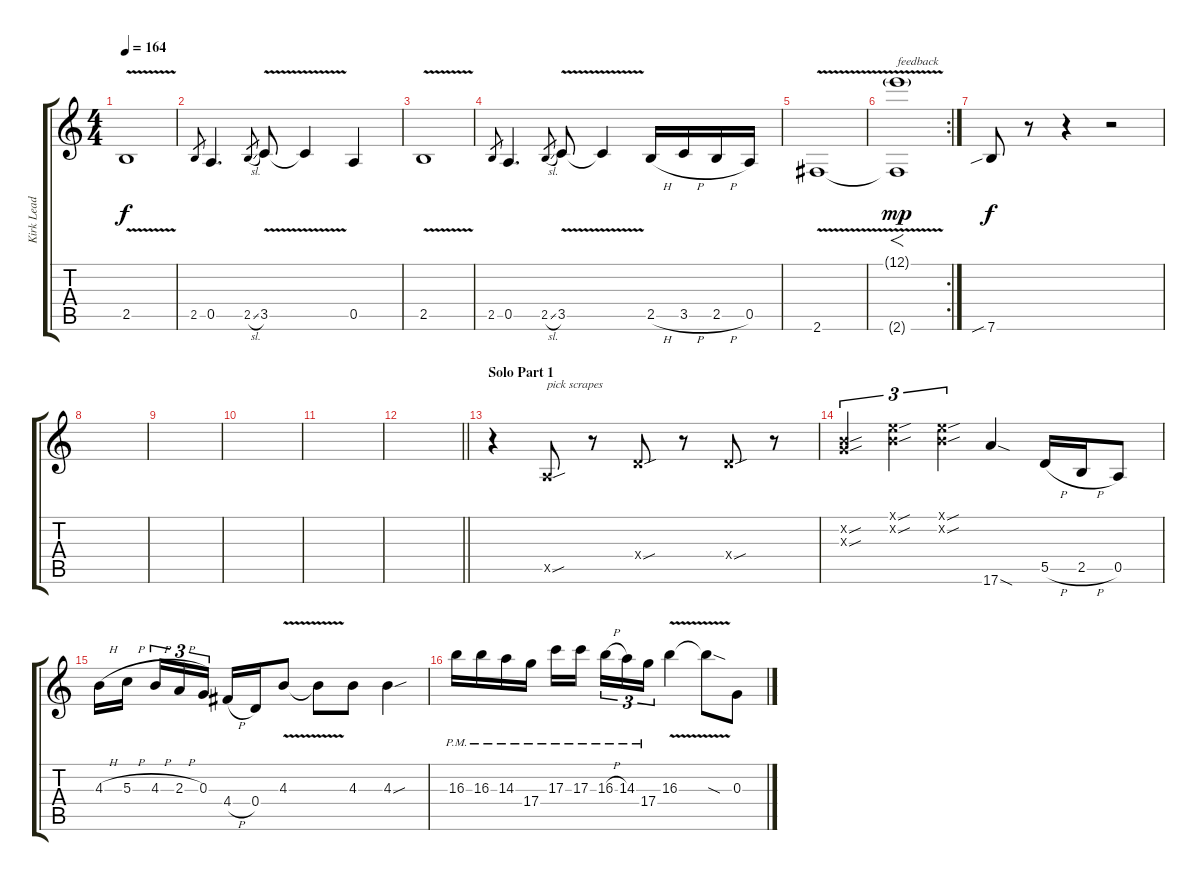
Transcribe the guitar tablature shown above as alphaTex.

\track ("Kirk Lead" "Kirk Lead") {instrument distortionguitar}
\staff {score tabs}
\tuning (E4 B3 G3 D3 A2 E2) {hide}
\ts (4 4)
\tempo 164
\clef g2
\ks c
2.5{v}.1{dy f} |
2.5.8{gr} 0.5.4{d} 2.5{sl}.8{gr} 3.5{v}.8 3.5{v t}.4 0.5.4 |
2.5{v}.1 |
2.5.8{gr} 0.5.4{d} 2.5{sl}.8{gr} 3.5{v}.8 3.5{t}.4 2.5{h}.16 3.5{h}.16 2.5{h}.16 0.5.16 |
2.6{v}.1 |
\rc 2
(12.1{v g} 2.6{t}).1{f txt "feedback" dy mp} |
7.6{sib}.8{dy f} r.8 r.4 r.2{volume 16} |
|
|
|
|
\barLineRight lightlight
|
\section ("" "Solo Part 1")
r.4 0.5{sou x}.8{txt "pick scrapes"} r.8 0.4{sou x}.8 r.8 0.4{sou x}.8 r.8 |
(0.2{sou x} 0.3{sou x}).4{tu (3 2)} (0.1{sou x} 0.2{sou x}).4{tu (3 2)} (0.1{sou x} 0.2{sou x}).4{tu (3 2)} 17.6{sod}.4 5.5{h}.16 2.5{h}.16 0.5.8 |
4.3{h}.16 5.3{h}.16{beam splitsecondary} 4.3{h}.16{tu (3 2)} 2.3{h}.16{tu (3 2)} 0.3.16{tu (3 2)} 4.4{h}.16 0.4.16 4.3{v}.8 4.3{t}.8 4.3.8 4.3{sou}.4 |
16.3{pm}.16 16.3{pm}.16 14.3{pm}.16 17.4{pm}.16 17.3{pm}.16 17.3{pm}.16{beam splitsecondary} 16.3{h pm}.16{tu (3 2)} 14.3{pm}.16{tu (3 2)} 17.4{pm}.16{tu (3 2)} 16.3{v}.4 16.3{sod t}.8 0.3.8
